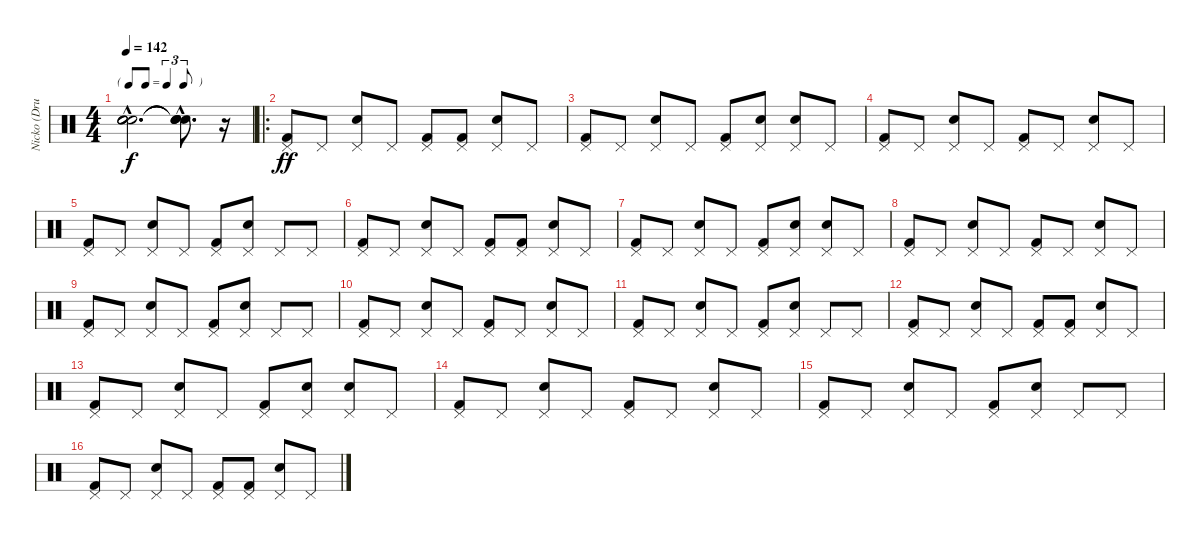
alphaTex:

\track ("Nicko (Drums)" "Nicko (Dru") {instrument percussion}
\staff {score}
\articulation defaults
\ts (4 4)
\tf triplet8th
\tempo 142
\clef neutral
\ks c
("Snare (hit)"{hac t} "Snare (hit)"{hac t} "Snare (hit)"{hac t} "Snare (hit)"{hac t}).2{d dy f} ("Snare (hit)"{hac t} "Snare (hit)"{hac t} "Snare (hit)"{hac t} "Snare (hit)"{hac t}).8{d} r.16 |
\ro
("Kick (hit) 2" "Pedal Hi-Hat (hit)").8{dy ff} "Pedal Hi-Hat (hit)".8 ("Electric Snare (hit)" "Pedal Hi-Hat (hit)").8 "Pedal Hi-Hat (hit)".8 ("Kick (hit) 2" "Pedal Hi-Hat (hit)").8 ("Kick (hit) 2" "Pedal Hi-Hat (hit)").8 ("Electric Snare (hit)" "Pedal Hi-Hat (hit)").8 "Pedal Hi-Hat (hit)".8 |
("Kick (hit) 2" "Pedal Hi-Hat (hit)").8 "Pedal Hi-Hat (hit)".8 ("Electric Snare (hit)" "Pedal Hi-Hat (hit)").8 "Pedal Hi-Hat (hit)".8 ("Kick (hit) 2" "Pedal Hi-Hat (hit)").8 ("Electric Snare (hit)" "Pedal Hi-Hat (hit)").8 ("Electric Snare (hit)" "Pedal Hi-Hat (hit)").8 "Pedal Hi-Hat (hit)".8 |
("Kick (hit) 2" "Pedal Hi-Hat (hit)").8 "Pedal Hi-Hat (hit)".8 ("Electric Snare (hit)" "Pedal Hi-Hat (hit)").8 "Pedal Hi-Hat (hit)".8 ("Kick (hit) 2" "Pedal Hi-Hat (hit)").8 "Pedal Hi-Hat (hit)".8 ("Electric Snare (hit)" "Pedal Hi-Hat (hit)").8 "Pedal Hi-Hat (hit)".8 |
("Kick (hit) 2" "Pedal Hi-Hat (hit)").8 "Pedal Hi-Hat (hit)".8 ("Electric Snare (hit)" "Pedal Hi-Hat (hit)").8 "Pedal Hi-Hat (hit)".8 ("Kick (hit) 2" "Pedal Hi-Hat (hit)").8 ("Electric Snare (hit)" "Pedal Hi-Hat (hit)").8 "Pedal Hi-Hat (hit)".8 "Pedal Hi-Hat (hit)".8 |
("Kick (hit) 2" "Pedal Hi-Hat (hit)").8 "Pedal Hi-Hat (hit)".8 ("Electric Snare (hit)" "Pedal Hi-Hat (hit)").8 "Pedal Hi-Hat (hit)".8 ("Kick (hit) 2" "Pedal Hi-Hat (hit)").8 ("Kick (hit) 2" "Pedal Hi-Hat (hit)").8 ("Electric Snare (hit)" "Pedal Hi-Hat (hit)").8 "Pedal Hi-Hat (hit)".8 |
("Kick (hit) 2" "Pedal Hi-Hat (hit)").8 "Pedal Hi-Hat (hit)".8 ("Electric Snare (hit)" "Pedal Hi-Hat (hit)").8 "Pedal Hi-Hat (hit)".8 ("Kick (hit) 2" "Pedal Hi-Hat (hit)").8 ("Electric Snare (hit)" "Pedal Hi-Hat (hit)").8 ("Electric Snare (hit)" "Pedal Hi-Hat (hit)").8 "Pedal Hi-Hat (hit)".8 |
("Kick (hit) 2" "Pedal Hi-Hat (hit)").8 "Pedal Hi-Hat (hit)".8 ("Electric Snare (hit)" "Pedal Hi-Hat (hit)").8 "Pedal Hi-Hat (hit)".8 ("Kick (hit) 2" "Pedal Hi-Hat (hit)").8 "Pedal Hi-Hat (hit)".8 ("Electric Snare (hit)" "Pedal Hi-Hat (hit)").8 "Pedal Hi-Hat (hit)".8 |
("Kick (hit) 2" "Pedal Hi-Hat (hit)").8 "Pedal Hi-Hat (hit)".8 ("Electric Snare (hit)" "Pedal Hi-Hat (hit)").8 "Pedal Hi-Hat (hit)".8 ("Kick (hit) 2" "Pedal Hi-Hat (hit)").8 ("Electric Snare (hit)" "Pedal Hi-Hat (hit)").8 "Pedal Hi-Hat (hit)".8 "Pedal Hi-Hat (hit)".8 |
("Kick (hit) 2" "Pedal Hi-Hat (hit)").8 "Pedal Hi-Hat (hit)".8 ("Electric Snare (hit)" "Pedal Hi-Hat (hit)").8 "Pedal Hi-Hat (hit)".8 ("Kick (hit) 2" "Pedal Hi-Hat (hit)").8 "Pedal Hi-Hat (hit)".8 ("Electric Snare (hit)" "Pedal Hi-Hat (hit)").8 "Pedal Hi-Hat (hit)".8 |
("Kick (hit) 2" "Pedal Hi-Hat (hit)").8 "Pedal Hi-Hat (hit)".8 ("Electric Snare (hit)" "Pedal Hi-Hat (hit)").8 "Pedal Hi-Hat (hit)".8 ("Kick (hit) 2" "Pedal Hi-Hat (hit)").8 ("Electric Snare (hit)" "Pedal Hi-Hat (hit)").8 "Pedal Hi-Hat (hit)".8 "Pedal Hi-Hat (hit)".8 |
("Kick (hit) 2" "Pedal Hi-Hat (hit)").8 "Pedal Hi-Hat (hit)".8 ("Electric Snare (hit)" "Pedal Hi-Hat (hit)").8 "Pedal Hi-Hat (hit)".8 ("Kick (hit) 2" "Pedal Hi-Hat (hit)").8 ("Kick (hit) 2" "Pedal Hi-Hat (hit)").8 ("Electric Snare (hit)" "Pedal Hi-Hat (hit)").8 "Pedal Hi-Hat (hit)".8 |
("Kick (hit) 2" "Pedal Hi-Hat (hit)").8 "Pedal Hi-Hat (hit)".8 ("Electric Snare (hit)" "Pedal Hi-Hat (hit)").8 "Pedal Hi-Hat (hit)".8 ("Kick (hit) 2" "Pedal Hi-Hat (hit)").8 ("Electric Snare (hit)" "Pedal Hi-Hat (hit)").8 ("Electric Snare (hit)" "Pedal Hi-Hat (hit)").8 "Pedal Hi-Hat (hit)".8 |
("Kick (hit) 2" "Pedal Hi-Hat (hit)").8 "Pedal Hi-Hat (hit)".8 ("Electric Snare (hit)" "Pedal Hi-Hat (hit)").8 "Pedal Hi-Hat (hit)".8 ("Kick (hit) 2" "Pedal Hi-Hat (hit)").8 "Pedal Hi-Hat (hit)".8 ("Electric Snare (hit)" "Pedal Hi-Hat (hit)").8 "Pedal Hi-Hat (hit)".8 |
("Kick (hit) 2" "Pedal Hi-Hat (hit)").8 "Pedal Hi-Hat (hit)".8 ("Electric Snare (hit)" "Pedal Hi-Hat (hit)").8 "Pedal Hi-Hat (hit)".8 ("Kick (hit) 2" "Pedal Hi-Hat (hit)").8 ("Electric Snare (hit)" "Pedal Hi-Hat (hit)").8 "Pedal Hi-Hat (hit)".8 "Pedal Hi-Hat (hit)".8 |
("Kick (hit) 2" "Pedal Hi-Hat (hit)").8 "Pedal Hi-Hat (hit)".8 ("Electric Snare (hit)" "Pedal Hi-Hat (hit)").8 "Pedal Hi-Hat (hit)".8 ("Kick (hit) 2" "Pedal Hi-Hat (hit)").8 ("Kick (hit) 2" "Pedal Hi-Hat (hit)").8 ("Electric Snare (hit)" "Pedal Hi-Hat (hit)").8 "Pedal Hi-Hat (hit)".8
